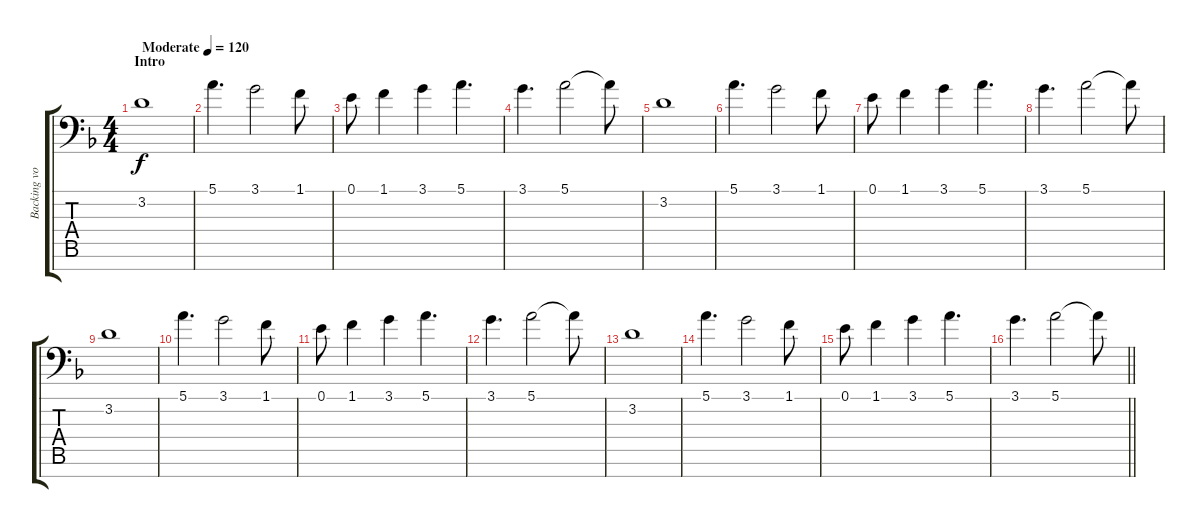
\track ("Backing vocals" "Backing vo") {instrument choiraahs}
\staff {score tabs}
\tuning (E4 B3 G3 D3 A2 E2 C-1) {hide}
\ts (4 4)
\section ("" "Intro")
\tempo (120 "Moderate")
\clef f4
\ks f
3.2.1{dy f instrument choiraahs} |
5.1.4{d} 3.1.2 1.1.8 |
0.1.8 1.1.4 3.1.4 5.1.4{d} |
3.1.4{d} 5.1.2 5.1{t}.8 |
3.2.1 |
5.1.4{d} 3.1.2 1.1.8 |
0.1.8 1.1.4 3.1.4 5.1.4{d} |
3.1.4{d} 5.1.2 5.1{t}.8 |
3.2.1 |
5.1.4{d} 3.1.2 1.1.8 |
0.1.8 1.1.4 3.1.4 5.1.4{d} |
3.1.4{d} 5.1.2 5.1{t}.8 |
3.2.1 |
5.1.4{d} 3.1.2 1.1.8 |
0.1.8 1.1.4 3.1.4 5.1.4{d} |
\barLineRight lightlight
3.1.4{d} 5.1.2 5.1{t}.8
